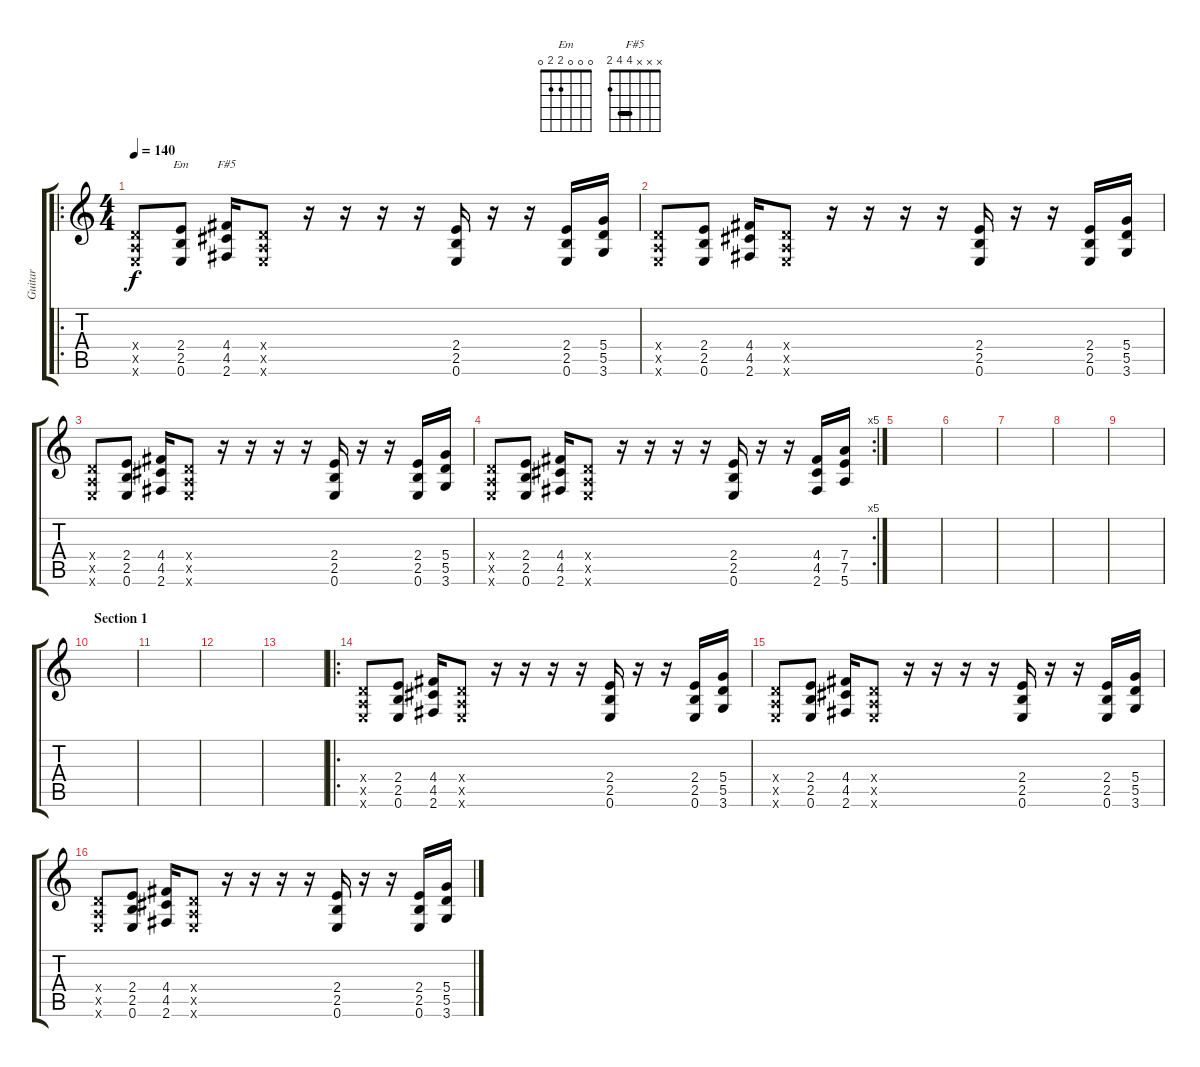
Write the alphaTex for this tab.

\track ("Guitar" "Guitar") {instrument distortionguitar}
\staff {score tabs}
\tuning (E4 B3 G3 D3 A2 E2) {hide}
\chord ("Em" 0 0 0 2 2 0)
\chord ("F#5" x x x 4 4 2) {barre 4}
\ro
\ts (4 4)
\tempo 140
\clef g2
\ks c
(0.4{x} 0.5{x} 0.6{x}).8{dy f instrument distortionguitar} (2.4 2.5 0.6).8{ch "Em"} (4.4 4.5 2.6).16{ch "F#5"} (0.4{x} 0.5{x} 0.6{x}).8 r.16 r.16 r.16 r.16 (2.4 2.5 0.6).16 r.16 r.16 (2.4 2.5 0.6).16 (5.4 5.5 3.6).16 |
(0.4{x} 0.5{x} 0.6{x}).8 (2.4 2.5 0.6).8 (4.4 4.5 2.6).16 (0.4{x} 0.5{x} 0.6{x}).8 r.16 r.16 r.16 r.16 (2.4 2.5 0.6).16 r.16 r.16 (2.4 2.5 0.6).16 (5.4 5.5 3.6).16 |
(0.4{x} 0.5{x} 0.6{x}).8 (2.4 2.5 0.6).8 (4.4 4.5 2.6).16 (0.4{x} 0.5{x} 0.6{x}).8 r.16 r.16 r.16 r.16 (2.4 2.5 0.6).16 r.16 r.16 (2.4 2.5 0.6).16 (5.4 5.5 3.6).16 |
\rc 5
(0.4{x} 0.5{x} 0.6{x}).8 (2.4 2.5 0.6).8 (4.4 4.5 2.6).16 (0.4{x} 0.5{x} 0.6{x}).8 r.16 r.16 r.16 r.16 (2.4 2.5 0.6).16 r.16 r.16 (4.4 4.5 2.6).16 (7.4 7.5 5.6).16 |
|
|
|
|
|
\section ("" "Section 1")
|
|
|
|
\ro
(0.4{x} 0.5{x} 0.6{x}).8 (2.4 2.5 0.6).8 (4.4 4.5 2.6).16 (0.4{x} 0.5{x} 0.6{x}).8 r.16 r.16 r.16 r.16 (2.4 2.5 0.6).16 r.16 r.16 (2.4 2.5 0.6).16 (5.4 5.5 3.6).16 |
(0.4{x} 0.5{x} 0.6{x}).8 (2.4 2.5 0.6).8 (4.4 4.5 2.6).16 (0.4{x} 0.5{x} 0.6{x}).8 r.16 r.16 r.16 r.16 (2.4 2.5 0.6).16 r.16 r.16 (2.4 2.5 0.6).16 (5.4 5.5 3.6).16 |
(0.4{x} 0.5{x} 0.6{x}).8 (2.4 2.5 0.6).8 (4.4 4.5 2.6).16 (0.4{x} 0.5{x} 0.6{x}).8 r.16 r.16 r.16 r.16 (2.4 2.5 0.6).16 r.16 r.16 (2.4 2.5 0.6).16 (5.4 5.5 3.6).16
